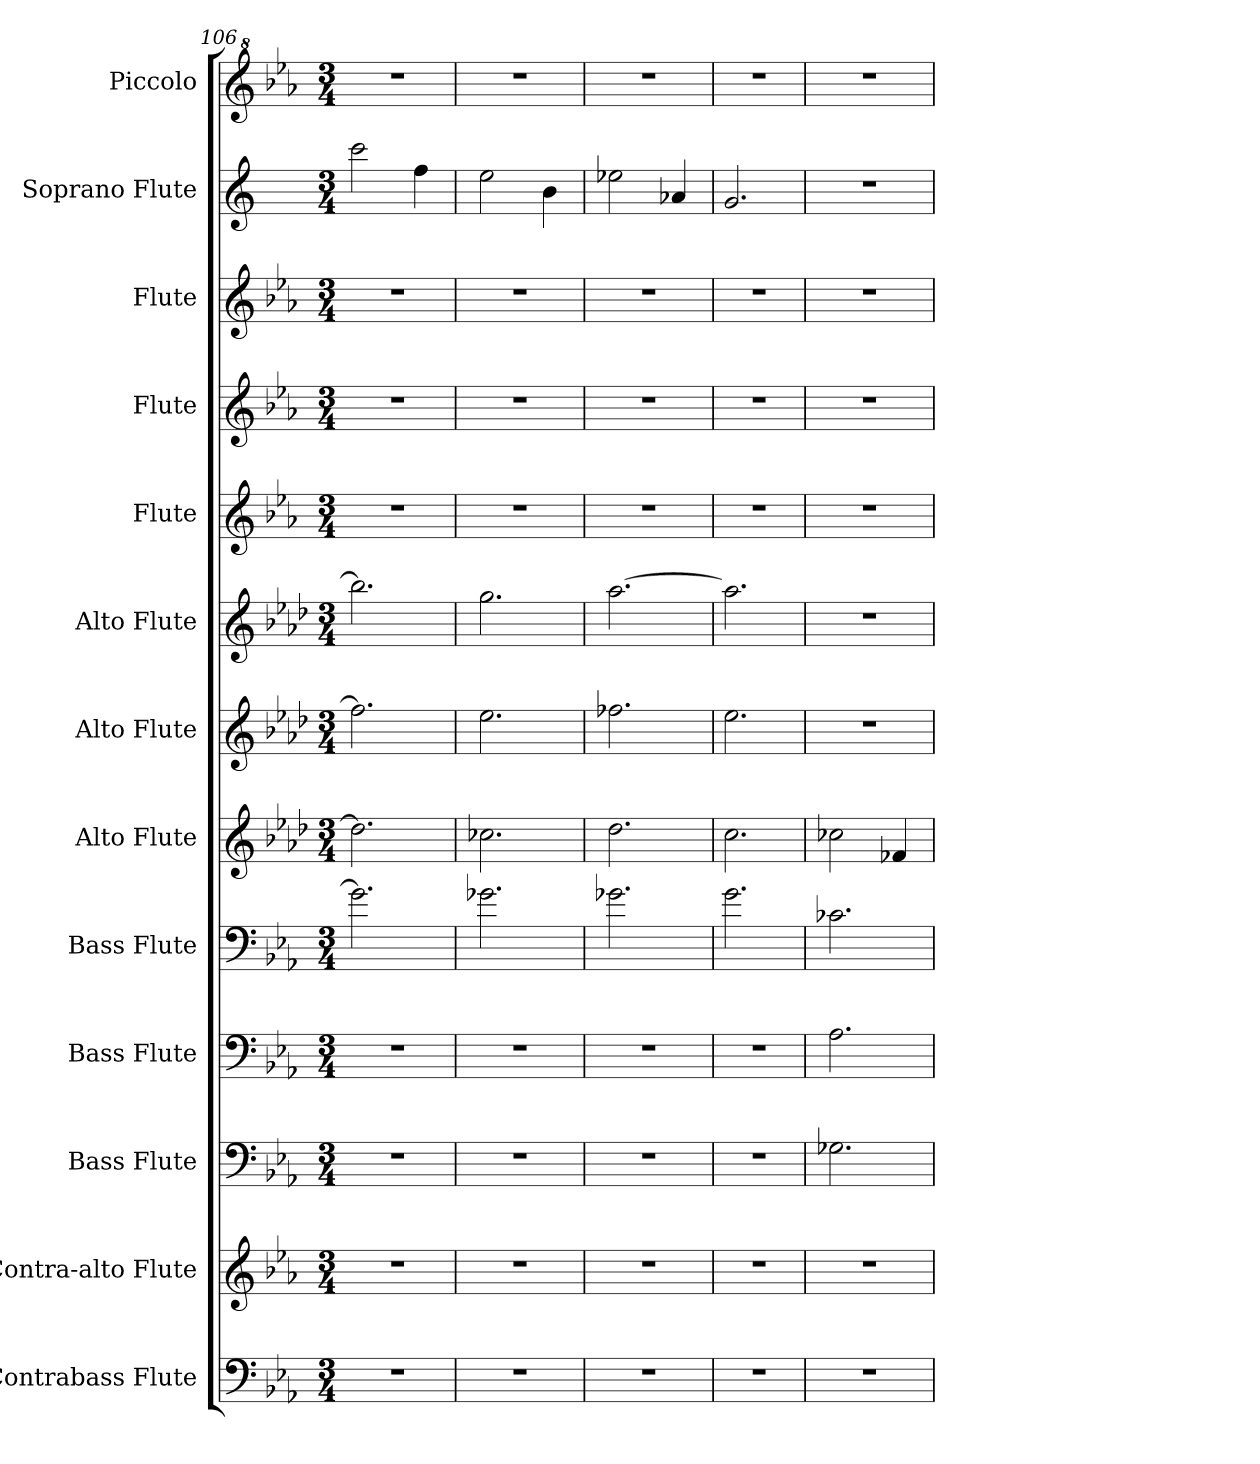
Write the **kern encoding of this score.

**kern	**kern	**kern	**kern	**kern	**kern	**kern	**kern	**kern	**kern	**kern	**kern	**kern
*part13	*part12	*part11	*part10	*part9	*part8	*part7	*part6	*part5	*part4	*part3	*part2	*part1
*staff13	*staff12	*staff11	*staff10	*staff9	*staff8	*staff7	*staff6	*staff5	*staff4	*staff3	*staff2	*staff1
*I"Contrabass Flute	*I"Contra-alto Flute	*I"Bass Flute	*I"Bass Flute	*I"Bass Flute	*I"Alto Flute	*I"Alto Flute	*I"Alto Flute	*I"Flute	*I"Flute	*I"Flute	*I"Soprano Flute	*I"Piccolo
*I'Cb. Fl.	*I'C-a. Fl.	*I'B. Fl.	*I'B. Fl.	*I'B. Fl.	*I'A. Fl.	*I'A. Fl.	*I'A. Fl.	*I'Fl.	*I'Fl.	*I'Fl.	*I'Sop. Fl.	*I'Picc.
*clefF4	*clefG2	*clefF4	*clefF4	*clefF4	*clefG2	*clefG2	*clefG2	*clefG2	*clefG2	*clefG2	*clefG2	*clefG^2
*	*ITrd10c17	*	*	*	*ITrd3c5	*ITrd3c5	*ITrd3c5	*	*	*	*ITrd-2c-3	*ITrd-7c-12
*k[b-e-a-]	*k[b-e-a-]	*k[b-e-a-]	*k[b-e-a-]	*k[b-e-a-]	*k[b-e-a-]	*k[b-e-a-]	*k[b-e-a-]	*k[b-e-a-]	*k[b-e-a-]	*k[b-e-a-]	*k[b-e-a-]	*k[b-e-a-]
*M3/4	*M3/4	*M3/4	*M3/4	*M3/4	*M3/4	*M3/4	*M3/4	*M3/4	*M3/4	*M3/4	*M3/4	*M3/4
=106	=106	=106	=106	=106	=106	=106	=106	=106	=106	=106	=106	=106
2.r	2.r	2.r	2.r	2.g-\]	2.a-\]	2.cc-\]	2.ff-\]	2.r	2.r	2.r	2eee-\	2.r
.	.	.	.	.	.	.	.	.	.	.	4aa-\	.
=107	=107	=107	=107	=107	=107	=107	=107	=107	=107	=107	=107	=107
2.r	2.r	2.r	2.r	2.g-X\	2.g-X\	2.b-\	2.dd\	2.r	2.r	2.r	2gg\	2.r
.	.	.	.	.	.	.	.	.	.	.	4dd\	.
=108	=108	=108	=108	=108	=108	=108	=108	=108	=108	=108	=108	=108
2.r	2.r	2.r	2.r	2.g-X\	2.a-\	2.cc-X\	[2.ee-\	2.r	2.r	2.r	2gg-X\	2.r
.	.	.	.	.	.	.	.	.	.	.	4cc-X/	.
=109	=109	=109	=109	=109	=109	=109	=109	=109	=109	=109	=109	=109
2.r	2.r	2.r	2.r	2.g\	2.g\	2.b-\	2.ee-\]	2.r	2.r	2.r	2.b-/	2.r
=110	=110	=110	=110	=110	=110	=110	=110	=110	=110	=110	=110	=110
2.r	2.r	2.G-X\	2.A-\	2.c-X\	2g-X\	2.r	2.r	2.r	2.r	2.r	2.r	2.r
.	.	.	.	.	4c-X/	.	.	.	.	.	.	.
=	=	=	=	=	=	=	=	=	=	=	=	=
*-	*-	*-	*-	*-	*-	*-	*-	*-	*-	*-	*-	*-
